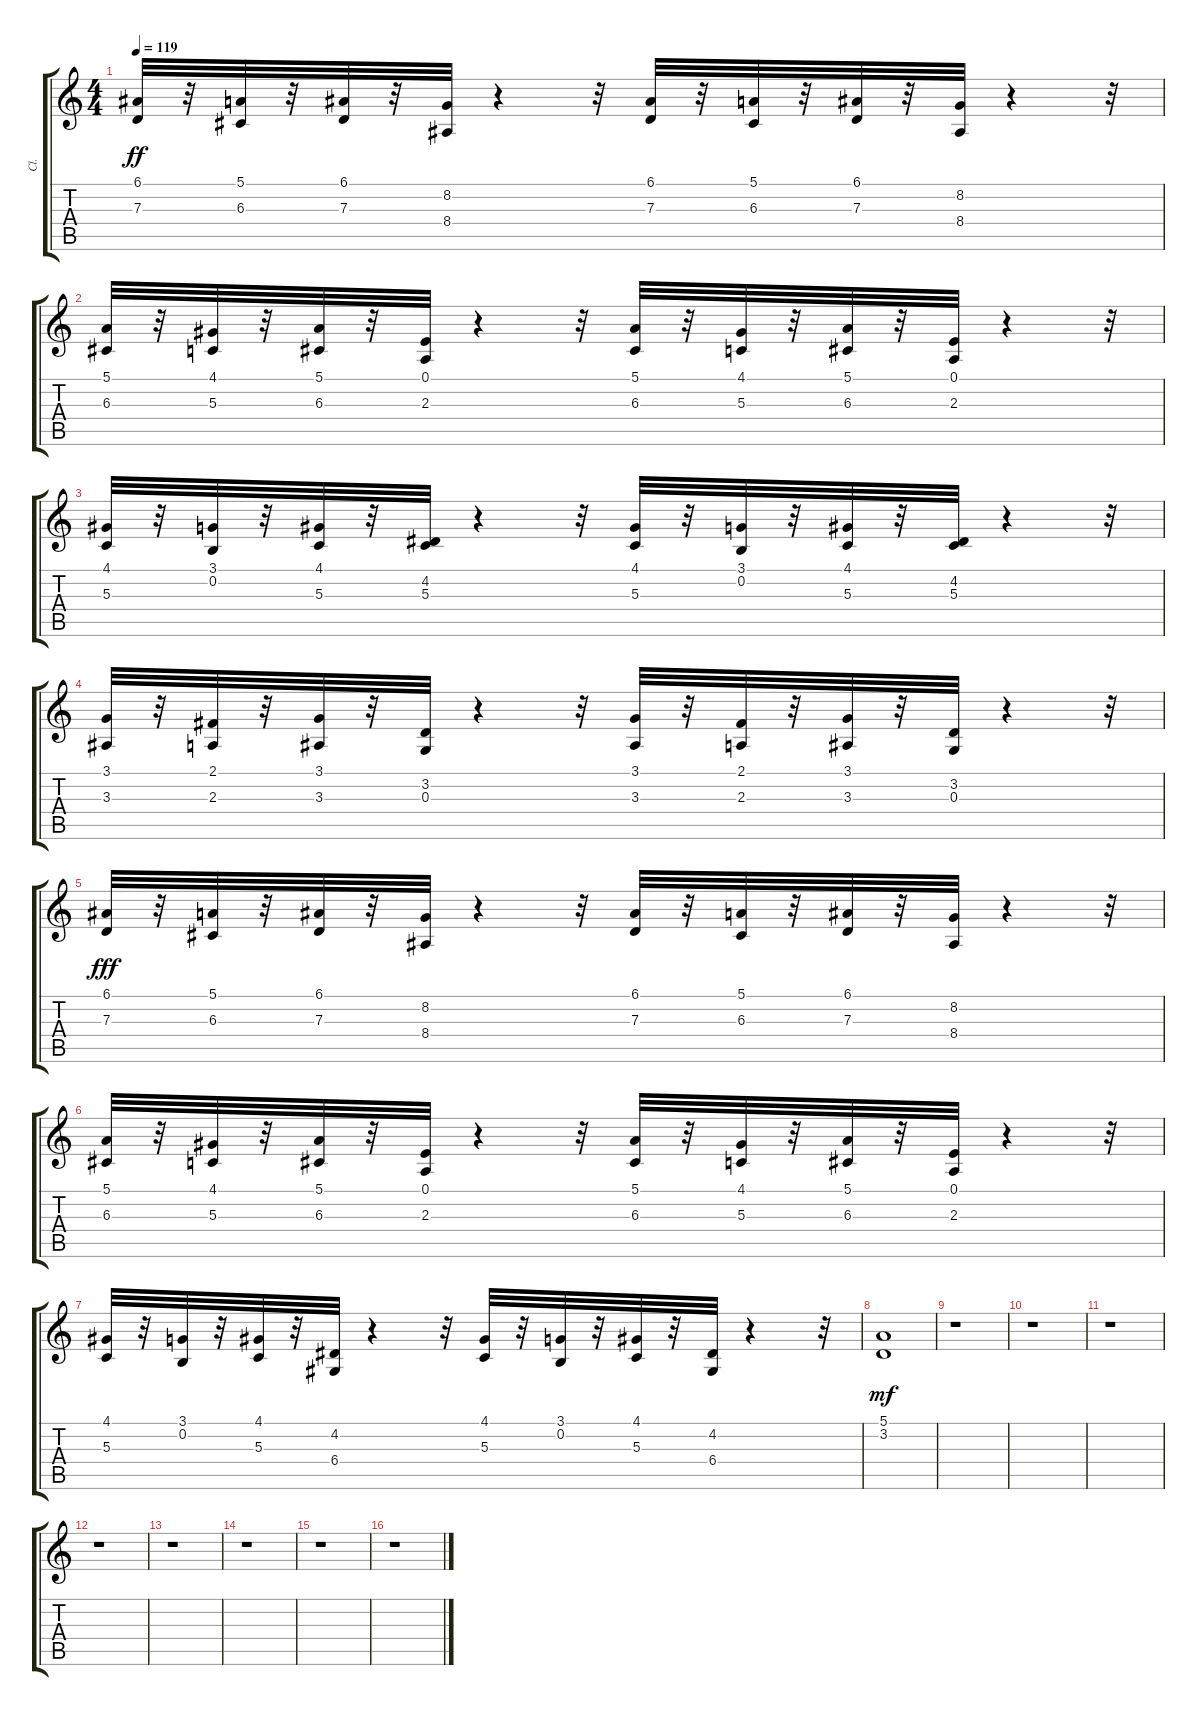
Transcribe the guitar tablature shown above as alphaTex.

\track ("Cl.                             " "Cl.       ") {instrument clarinet}
\staff {score tabs}
\tuning (E4 B3 G3 D3 A2 E2) {hide}
\ts (4 4)
\tempo 119
\clef g2
\ks c
(6.1 7.3).32{dy ff} r.32 (5.1 6.3).32 r.32 (6.1 7.3).32 r.32 (8.2 8.4).32 r.4 r.32 (6.1 7.3).32 r.32 (5.1 6.3).32 r.32 (6.1 7.3).32 r.32 (8.2 8.4).32 r.4 r.32 |
(5.1 6.3).32 r.32 (4.1 5.3).32 r.32 (5.1 6.3).32 r.32 (0.1 2.3).32 r.4 r.32 (5.1 6.3).32 r.32 (4.1 5.3).32 r.32 (5.1 6.3).32 r.32 (0.1 2.3).32 r.4 r.32 |
(4.1 5.3).32 r.32 (3.1 0.2).32 r.32 (4.1 5.3).32 r.32 (4.2 5.3).32 r.4 r.32 (4.1 5.3).32 r.32 (3.1 0.2).32 r.32 (4.1 5.3).32 r.32 (4.2 5.3).32 r.4 r.32 |
(3.1 3.3).32 r.32 (2.1 2.3).32 r.32 (3.1 3.3).32 r.32 (3.2 0.3).32 r.4 r.32 (3.1 3.3).32 r.32 (2.1 2.3).32 r.32 (3.1 3.3).32 r.32 (3.2 0.3).32 r.4 r.32 |
(6.1 7.3).32{dy fff} r.32 (5.1 6.3).32 r.32 (6.1 7.3).32 r.32 (8.2 8.4).32 r.4 r.32 (6.1 7.3).32 r.32 (5.1 6.3).32 r.32 (6.1 7.3).32 r.32 (8.2 8.4).32 r.4 r.32 |
(5.1 6.3).32 r.32 (4.1 5.3).32 r.32 (5.1 6.3).32 r.32 (0.1 2.3).32 r.4 r.32 (5.1 6.3).32 r.32 (4.1 5.3).32 r.32 (5.1 6.3).32 r.32 (0.1 2.3).32 r.4 r.32 |
(4.1 5.3).32 r.32 (3.1 0.2).32 r.32 (4.1 5.3).32 r.32 (4.2 6.4).32 r.4 r.32 (4.1 5.3).32 r.32 (3.1 0.2).32 r.32 (4.1 5.3).32 r.32 (4.2 6.4).32 r.4 r.32 |
(5.1 3.2).1{dy mf} |
r.1 |
r.1 |
r.1 |
r.1 |
r.1 |
r.1 |
r.1 |
r.1
